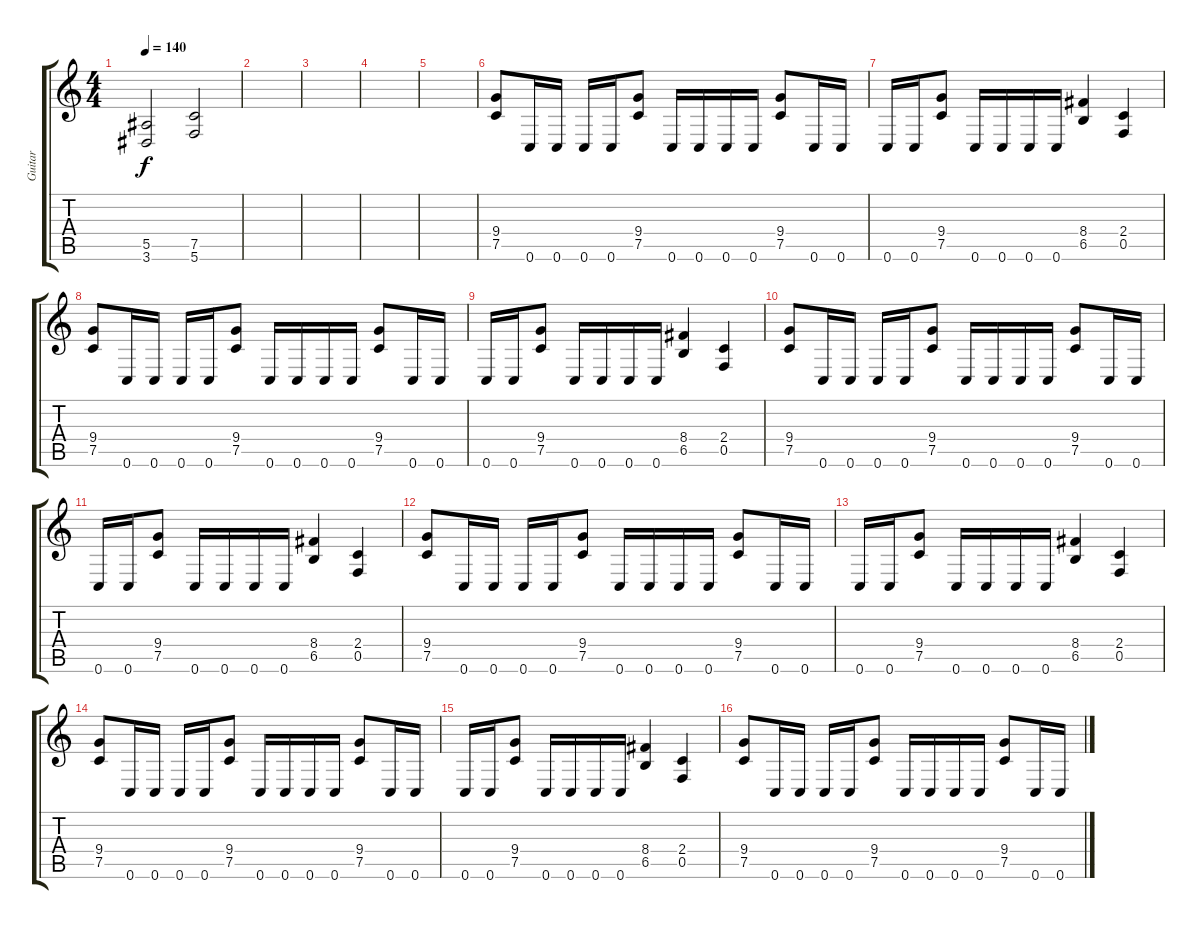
\track ("Guitar" "Guitar") {instrument distortionguitar}
\staff {score tabs}
\tuning (C4 G3 Eb3 Bb2 F2 C2) {hide}
\ts (4 4)
\tempo 140
\clef g2
\ks c
(5.5 3.6).2{dy f} (7.5 5.6).2 |
|
|
|
|
(9.4 7.5).8 0.6.16 0.6.16 0.6.16 0.6.16 (9.4 7.5).8 0.6.16 0.6.16 0.6.16 0.6.16 (9.4 7.5).8 0.6.16 0.6.16 |
0.6.16 0.6.16 (9.4 7.5).8 0.6.16 0.6.16 0.6.16 0.6.16 (8.4 6.5).4 (2.4 0.5).4 |
(9.4 7.5).8 0.6.16 0.6.16 0.6.16 0.6.16 (9.4 7.5).8 0.6.16 0.6.16 0.6.16 0.6.16 (9.4 7.5).8 0.6.16 0.6.16 |
0.6.16 0.6.16 (9.4 7.5).8 0.6.16 0.6.16 0.6.16 0.6.16 (8.4 6.5).4 (2.4 0.5).4 |
(9.4 7.5).8 0.6.16 0.6.16 0.6.16 0.6.16 (9.4 7.5).8 0.6.16 0.6.16 0.6.16 0.6.16 (9.4 7.5).8 0.6.16 0.6.16 |
0.6.16 0.6.16 (9.4 7.5).8 0.6.16 0.6.16 0.6.16 0.6.16 (8.4 6.5).4 (2.4 0.5).4 |
(9.4 7.5).8 0.6.16 0.6.16 0.6.16 0.6.16 (9.4 7.5).8 0.6.16 0.6.16 0.6.16 0.6.16 (9.4 7.5).8 0.6.16 0.6.16 |
0.6.16 0.6.16 (9.4 7.5).8 0.6.16 0.6.16 0.6.16 0.6.16 (8.4 6.5).4 (2.4 0.5).4 |
(9.4 7.5).8 0.6.16 0.6.16 0.6.16 0.6.16 (9.4 7.5).8 0.6.16 0.6.16 0.6.16 0.6.16 (9.4 7.5).8 0.6.16 0.6.16 |
0.6.16 0.6.16 (9.4 7.5).8 0.6.16 0.6.16 0.6.16 0.6.16 (8.4 6.5).4 (2.4 0.5).4 |
(9.4 7.5).8 0.6.16 0.6.16 0.6.16 0.6.16 (9.4 7.5).8 0.6.16 0.6.16 0.6.16 0.6.16 (9.4 7.5).8 0.6.16 0.6.16
